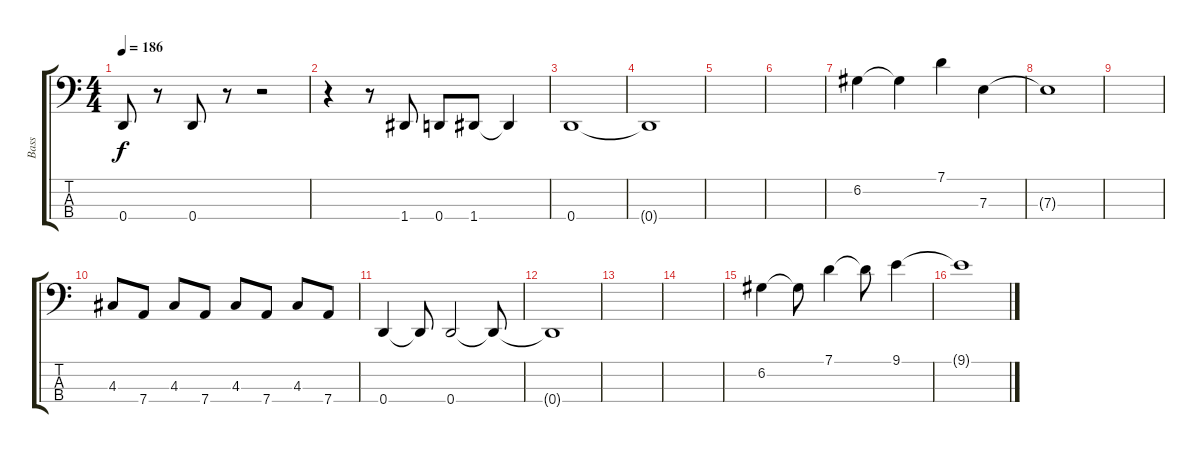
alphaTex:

\track ("Bass" "Bass") {instrument electricbassfinger}
\staff {score tabs}
\tuning (G2 D2 A1 D1) {hide}
\ts (4 4)
\tempo 186
\clef f4
\ks c
0.4.8{dy f} r.8 0.4.8 r.8 r.2 |
r.4 r.8 1.4.8 0.4.8 1.4.8 1.4{t}.4 |
0.4.1 |
0.4{t}.1 |
|
|
6.2.4 6.2{t}.4 7.1.4 7.3.4 |
7.3{t}.1 |
|
4.3.8 7.4.8 4.3.8 7.4.8 4.3.8 7.4.8 4.3.8 7.4.8 |
0.4.4 0.4{t}.8 0.4.2 0.4{t}.8 |
0.4{t}.1 |
|
|
6.2.4 6.2{t}.8 7.1.4 7.1{t}.8 9.1.4 |
9.1{t}.1
